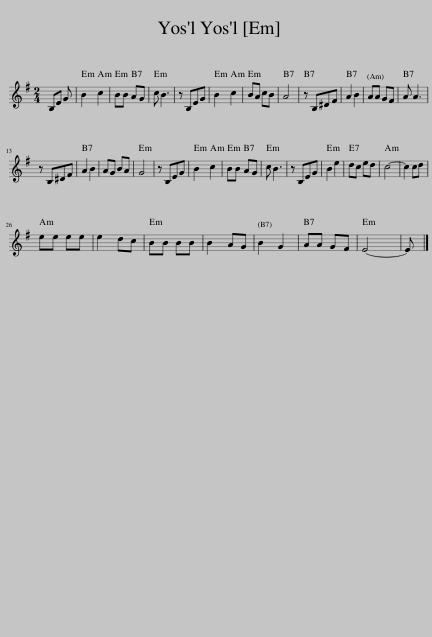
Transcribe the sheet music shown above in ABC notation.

X:1
L:1/8
M:2/4
I:linebreak $
K:Emin
V:1 treble
V:1
 B,E G | B2 c2 | BB AG | c B3 | z B,EG | %5
 B2 c2 | BA cB | A4 | z B,^DF | A2 B2 | %10
 AA GF | A A3 |$ z B,^DF | A2 B2 | AG BA | %15
 G4 | z B,EG | B2 c2 | BB AG | c B3 | %20
 z B,EG | B2 e2 | dc ed | c4- | c2 cd |$ %25
 ee ee | e2 dc | BB BB | B2 AG | B2 G2 | %30
 AA GF | E4- | E |] %33
